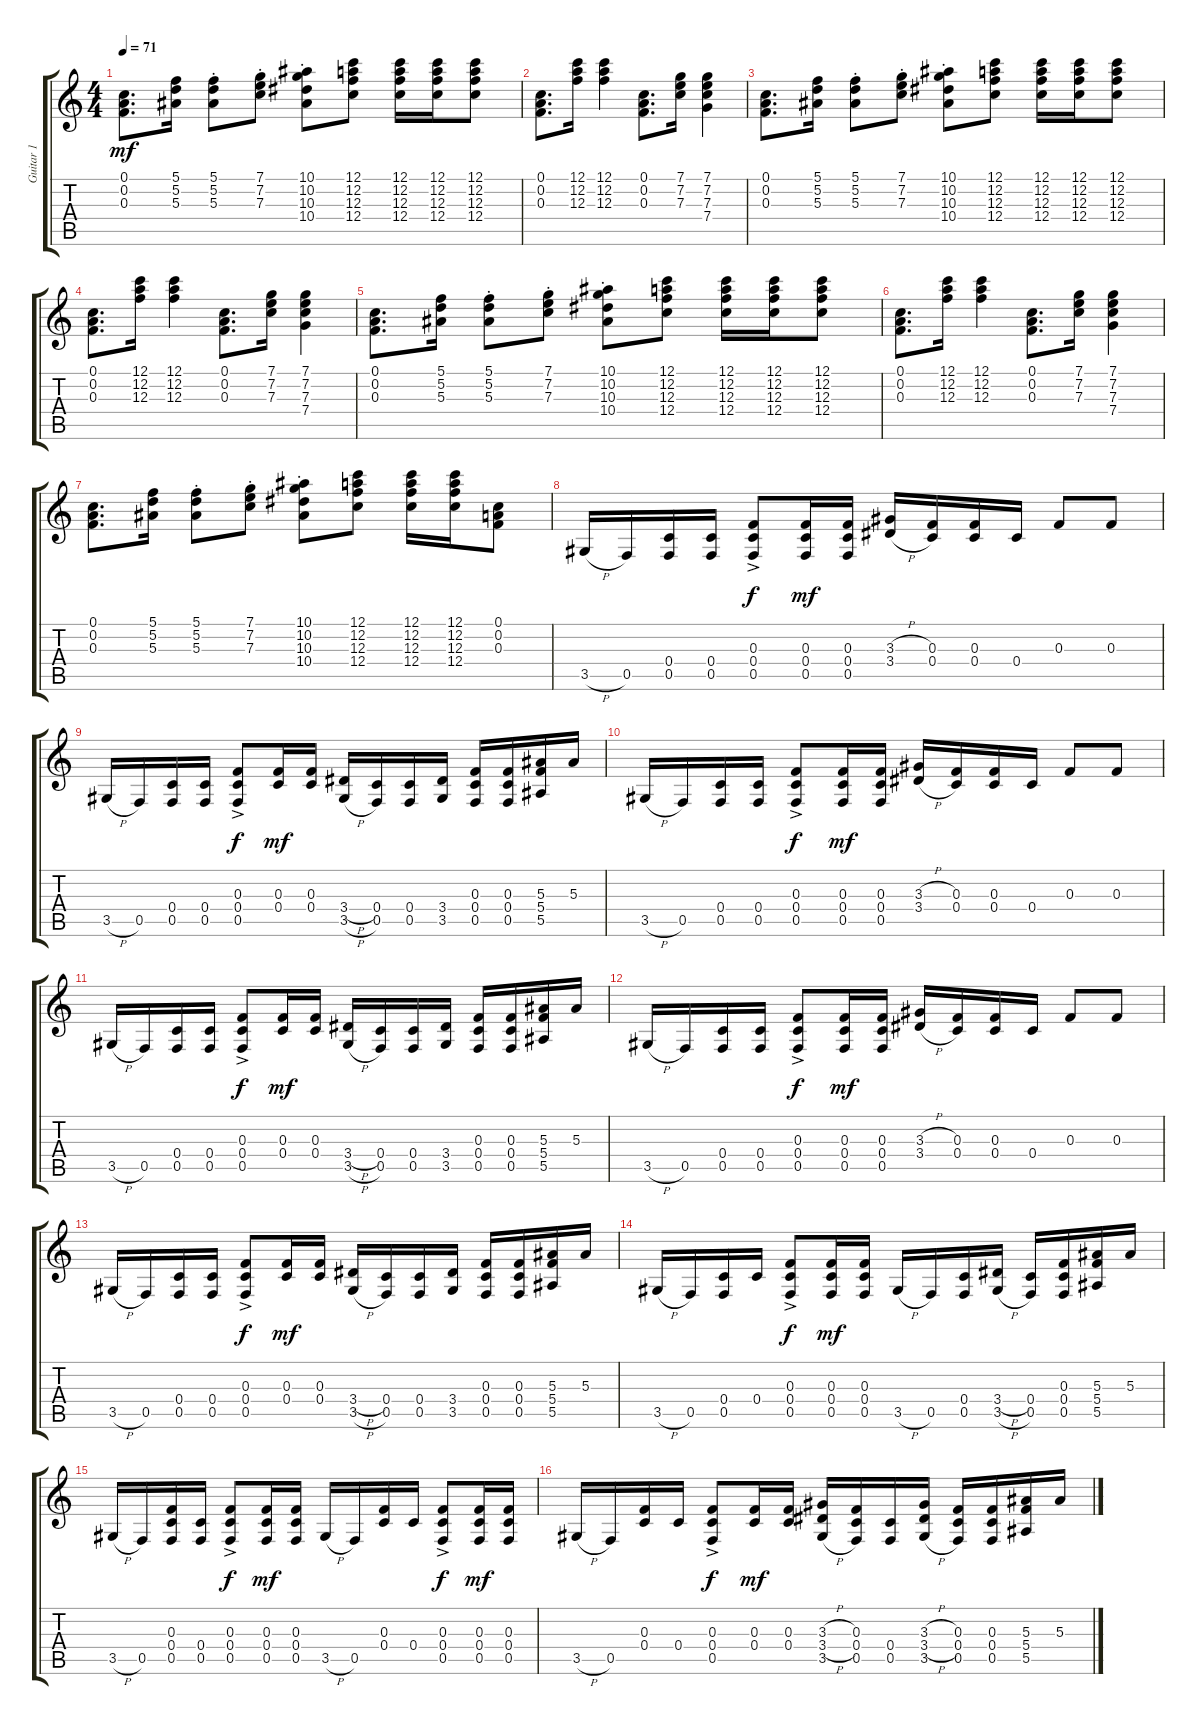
\track ("Guitar 1" "Guitar 1") {instrument electricguitarclean}
\staff {score tabs}
\tuning (C4 A3 F3 C3 F2 C2) {hide}
\ts (4 4)
\tempo 71
\clef g2
\ks c
(0.1 0.2 0.3).8{d dy mf} (5.1 5.2 5.3).16 (5.1{st} 5.2{st} 5.3{st}).8 (7.1{st} 7.2{st} 7.3{st}).8 (10.1{st} 10.2{st} 10.3{st} 10.4{st}).8 (12.1 12.2 12.3 12.4).8 (12.1 12.2 12.3 12.4).16 (12.1 12.2 12.3 12.4).16 (12.1 12.2 12.3 12.4).8 |
(0.1 0.2 0.3).8{d} (12.1 12.2 12.3).16 (12.1 12.2 12.3).4 (0.1 0.2 0.3).8{d} (7.1 7.2 7.3).16 (7.1 7.2 7.3 7.4).4 |
(0.1 0.2 0.3).8{d} (5.1 5.2 5.3).16 (5.1{st} 5.2{st} 5.3{st}).8 (7.1{st} 7.2{st} 7.3{st}).8 (10.1{st} 10.2{st} 10.3{st} 10.4{st}).8 (12.1 12.2 12.3 12.4).8 (12.1 12.2 12.3 12.4).16 (12.1 12.2 12.3 12.4).16 (12.1 12.2 12.3 12.4).8 |
(0.1 0.2 0.3).8{d} (12.1 12.2 12.3).16 (12.1 12.2 12.3).4 (0.1 0.2 0.3).8{d} (7.1 7.2 7.3).16 (7.1 7.2 7.3 7.4).4 |
(0.1 0.2 0.3).8{d} (5.1 5.2 5.3).16 (5.1{st} 5.2{st} 5.3{st}).8 (7.1{st} 7.2{st} 7.3{st}).8 (10.1{st} 10.2{st} 10.3{st} 10.4{st}).8 (12.1 12.2 12.3 12.4).8 (12.1 12.2 12.3 12.4).16 (12.1 12.2 12.3 12.4).16 (12.1 12.2 12.3 12.4).8 |
(0.1 0.2 0.3).8{d} (12.1 12.2 12.3).16 (12.1 12.2 12.3).4 (0.1 0.2 0.3).8{d} (7.1 7.2 7.3).16 (7.1 7.2 7.3 7.4).4 |
(0.1 0.2 0.3).8{d} (5.1 5.2 5.3).16 (5.1{st} 5.2{st} 5.3{st}).8 (7.1{st} 7.2{st} 7.3{st}).8 (10.1{st} 10.2{st} 10.3{st} 10.4{st}).8 (12.1 12.2 12.3 12.4).8 (12.1 12.2 12.3 12.4).16 (12.1 12.2 12.3 12.4).16 (0.1 0.2 0.3).8 |
3.5{h}.16 0.5.16 (0.4 0.5).16 (0.4 0.5).16 (0.3{ac} 0.4{ac} 0.5{ac}).8{dy f} (0.3 0.4 0.5).16{dy mf} (0.3 0.4 0.5).16 (3.3{h} 3.4{h}).16 (0.3 0.4).16 (0.3 0.4).16 0.4.16 0.3.8 0.3.8 |
3.5{h}.16 0.5.16 (0.4 0.5).16 (0.4 0.5).16 (0.3{ac} 0.4{ac} 0.5{ac}).8{dy f} (0.3 0.4).16{dy mf} (0.3 0.4).16 (3.4{h} 3.5{h}).16 (0.4 0.5).16 (0.4 0.5).16 (3.4 3.5).16 (0.3 0.4 0.5).16 (0.3 0.4 0.5).16 (5.3 5.4 5.5).16 5.3.16 |
3.5{h}.16 0.5.16 (0.4 0.5).16 (0.4 0.5).16 (0.3{ac} 0.4{ac} 0.5{ac}).8{dy f} (0.3 0.4 0.5).16{dy mf} (0.3 0.4 0.5).16 (3.3{h} 3.4{h}).16 (0.3 0.4).16 (0.3 0.4).16 0.4.16 0.3.8 0.3.8 |
3.5{h}.16 0.5.16 (0.4 0.5).16 (0.4 0.5).16 (0.3{ac} 0.4{ac} 0.5{ac}).8{dy f} (0.3 0.4).16{dy mf} (0.3 0.4).16 (3.4{h} 3.5{h}).16 (0.4 0.5).16 (0.4 0.5).16 (3.4 3.5).16 (0.3 0.4 0.5).16 (0.3 0.4 0.5).16 (5.3 5.4 5.5).16 5.3.16 |
3.5{h}.16 0.5.16 (0.4 0.5).16 (0.4 0.5).16 (0.3{ac} 0.4{ac} 0.5{ac}).8{dy f} (0.3 0.4 0.5).16{dy mf} (0.3 0.4 0.5).16 (3.3{h} 3.4{h}).16 (0.3 0.4).16 (0.3 0.4).16 0.4.16 0.3.8 0.3.8 |
3.5{h}.16 0.5.16 (0.4 0.5).16 (0.4 0.5).16 (0.3{ac} 0.4{ac} 0.5{ac}).8{dy f} (0.3 0.4).16{dy mf} (0.3 0.4).16 (3.4{h} 3.5{h}).16 (0.4 0.5).16 (0.4 0.5).16 (3.4 3.5).16 (0.3 0.4 0.5).16 (0.3 0.4 0.5).16 (5.3 5.4 5.5).16 5.3.16 |
3.5{h}.16 0.5.16 (0.4 0.5).16 0.4.16 (0.3{ac} 0.4{ac} 0.5{ac}).8{dy f} (0.3 0.4 0.5).16{dy mf} (0.3 0.4 0.5).16 3.5{h}.16 0.5.16 (0.4 0.5).16 (3.4{h} 3.5{h}).16 (0.4 0.5).16 (0.3 0.4 0.5).16 (5.3 5.4 5.5).16 5.3.16 |
3.5{h}.16 0.5.16 (0.3 0.4 0.5).16 (0.4 0.5).16 (0.3{ac} 0.4{ac} 0.5{ac}).8{dy f} (0.3 0.4 0.5).16{dy mf} (0.3 0.4 0.5).16 3.5{h}.16 0.5.16 (0.3 0.4).16 0.4.16 (0.3{ac} 0.4{ac} 0.5{ac}).8{dy f} (0.3 0.4 0.5).16{dy mf} (0.3 0.4 0.5).16 |
3.5{h}.16 0.5.16 (0.3 0.4).16 0.4.16 (0.3{ac} 0.4{ac} 0.5{ac}).8{dy f} (0.3 0.4).16{dy mf} (0.3 0.4).16 (3.3{h} 3.4{h} 3.5{h}).16 (0.3 0.4 0.5).16 (0.4 0.5).16 (3.3{h} 3.4{h} 3.5{h}).16 (0.3 0.4 0.5).16 (0.3 0.4 0.5).16 (5.3 5.4 5.5).16 5.3.16
